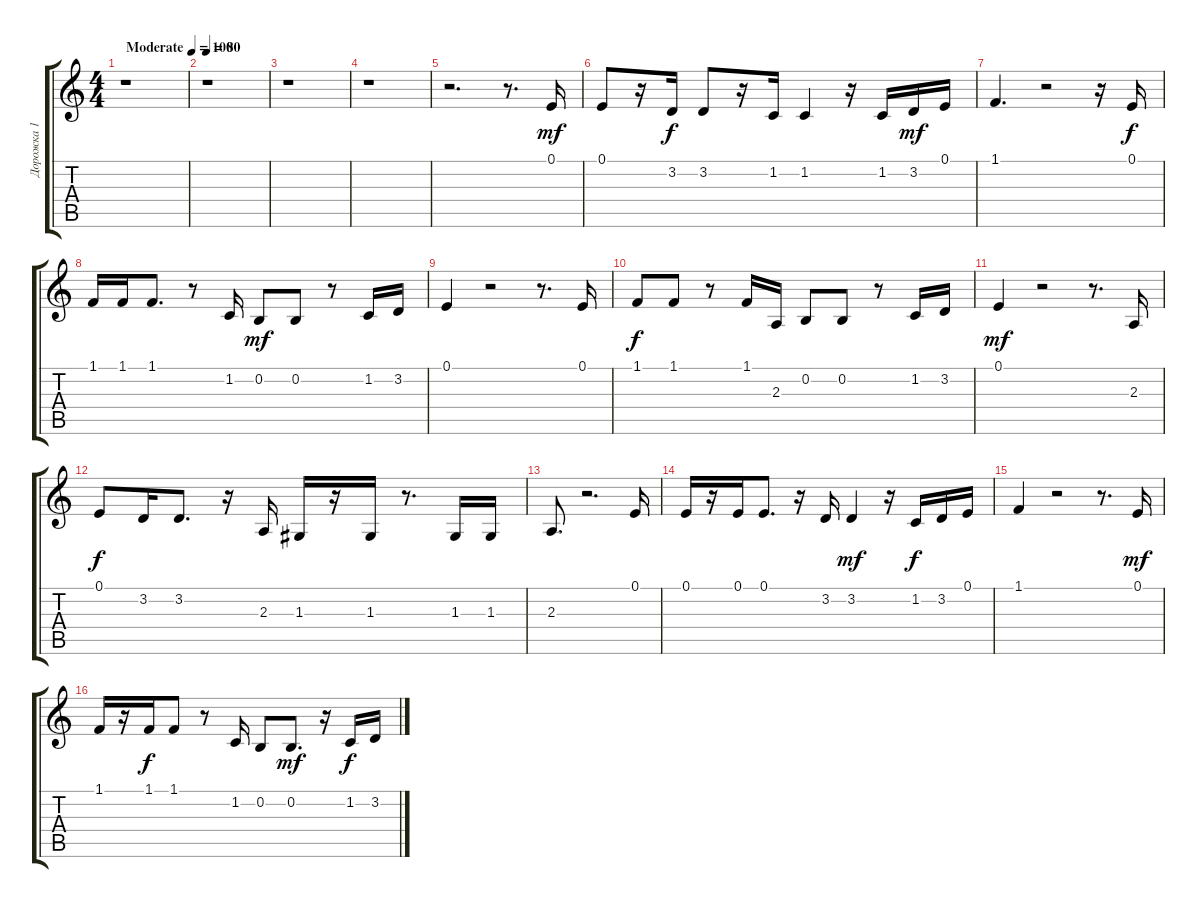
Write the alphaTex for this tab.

\track ("Дорожка 1" "Дорожка 1") {instrument clarinet}
\staff {score tabs}
\tuning (E4 B3 G3 D3 A2 E2) {hide}
\ts (4 4)
\tempo (100 "Moderate")
\clef g2
\ks c
r.1{dy mf instrument clarinet} |
\tempo 80
r.1 |
r.1 |
r.1 |
r.2{d} r.8{d} 0.1.16 |
0.1.8 r.16 3.2.16{dy f} 3.2.8 r.16 1.2.16 1.2.4 r.16 1.2.16 3.2.16{dy mf} 0.1.16 |
1.1.4{d} r.2 r.16 0.1.16{dy f} |
1.1.16 1.1.16 1.1.8{d} r.8 1.2.16 0.2.8{dy mf} 0.2.8 r.8 1.2.16 3.2.16 |
0.1.4 r.2 r.8{d} 0.1.16 |
1.1.8{dy f} 1.1.8 r.8 1.1.16 2.3.16 0.2.8 0.2.8 r.8 1.2.16 3.2.16 |
0.1.4{dy mf} r.2 r.8{d} 2.3.16 |
0.1.8{dy f} 3.2.16 3.2.8{d} r.16 2.3.16 1.3.16 r.16 1.3.16 r.8{d} 1.3.16 1.3.16 |
2.3.8{d} r.2{d} 0.1.16 |
0.1.16 r.16 0.1.16 0.1.8{d} r.16 3.2.16 3.2.4{dy mf} r.16 1.2.16{dy f} 3.2.16 0.1.16 |
1.1.4 r.2 r.8{d} 0.1.16{dy mf} |
1.1.16 r.16 1.1.16{dy f} 1.1.8 r.8 1.2.16 0.2.8 0.2.8{d dy mf} r.16 1.2.16{dy f} 3.2.16
